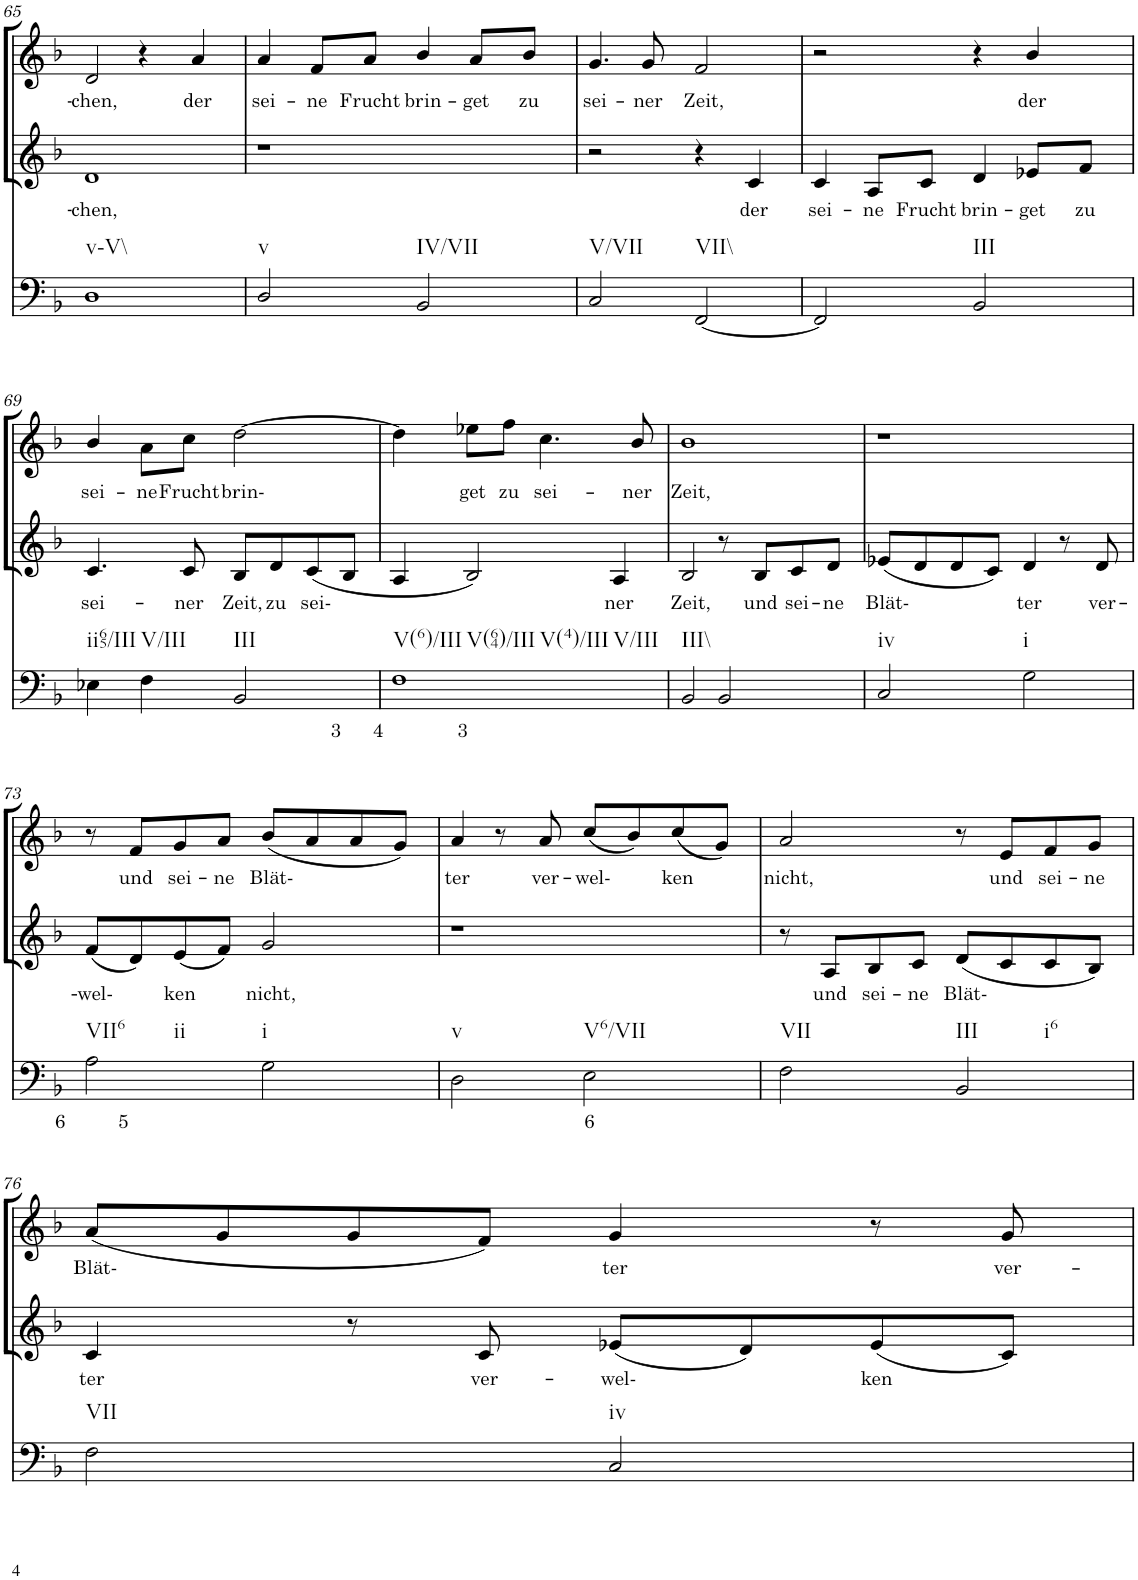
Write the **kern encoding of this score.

**kern	**text	**kern	**text	**kern	**text
*part3	*part3	*part2	*part2	*part1	*part1
*staff3	*staff3	*staff2	*staff2	*staff1	*staff1
*I"Continuo	*	*I"Alto	*	*I"Soprano	*
!!LO:PB:g=z
*clefF4	*	*clefG2	*	*clefG2	*
*k[b-]	*	*k[b-]	*	*k[b-]	*
*M2/2	*	*M2/2	*	*M2/2	*
=65	=65	=65	=65	=65	=65
!LO:TX:b:t=v\\-V\\	!	!	!	!	!
!	!	!	!LO:LY:b	!	!LO:LY:b
1D	.	1d	chen,	2d/	chen,
.	.	.	.	4r	.
!	!	!	!	!	!LO:LY:b
.	.	.	.	4a/	der
=66	=66	=66	=66	=66	=66
!LO:TX:b:t=v	!	!	!	!	!
!	!	!	!	!	!LO:LY:b
2D/	.	1r	.	4a/	sei-
!	!	!	!	!	!LO:LY:b
.	.	.	.	8f/L	ne
!	!	!	!	!	!LO:LY:b
.	.	.	.	8a/J	Frucht
!LO:TX:b:t=IV/VII	!	!	!	!	!
!	!	!	!	!	!LO:LY:b
2BB-/	.	.	.	4b-/	brin-
!	!	!	!	!	!LO:LY:b
.	.	.	.	8a/L	get
!	!	!	!	!	!LO:LY:b
.	.	.	.	8b-/J	zu
=67	=67	=67	=67	=67	=67
!LO:TX:b:t=V/VII	!	!	!	!	!
!	!	!	!	!	!LO:LY:b
2C/	.	2r	.	4.g/	sei-
!	!	!	!	!	!LO:LY:b
.	.	.	.	8g/	ner
!LO:TX:b:t=VII\\	!	!	!	!	!
!	!	!	!	!	!LO:LY:b
[2FF/	.	4r	.	2f/	Zeit,
!	!	!	!LO:LY:b	!	!
.	.	4c/	der	.	.
=68	=68	=68	=68	=68	=68
!	!	!	!LO:LY:b	!	!
2FF/]	.	4c/	sei-	2r	.
!	!	!	!LO:LY:b	!	!
.	.	8A/L	ne	.	.
!	!	!	!LO:LY:b	!	!
.	.	8c/J	Frucht	.	.
!LO:TX:b:t=III	!	!	!	!	!
!	!	!	!LO:LY:b	!	!
2BB-/	.	4d/	brin-	4r	.
!	!	!	!LO:LY:b	!	!LO:LY:b
.	.	8e-X/L	get	4b-/	der
!	!	!	!LO:LY:b	!	!
.	.	8f/J	zu	.	.
!!LO:LB:g=z
=69	=69	=69	=69	=69	=69
!LO:TX:b:t=ii65/III	!	!	!	!	!
!	!	!	!LO:LY:b	!	!LO:LY:b
4E-X\	.	4.c/	sei-	4b-/	sei-
!LO:TX:b:t=V/III	!	!	!	!	!
!	!	!	!	!	!LO:LY:b
4F\	.	.	.	8a\L	ne
!	!	!	!LO:LY:b	!	!LO:LY:b
.	.	8c/	ner	8cc\J	Frucht
!LO:TX:b:t=III	!	!	!	!	!
!	!	!	!LO:LY:b	!	!LO:LY:b
2BB-/	.	8B-/L	Zeit,	[2dd\	brin-
!	!	!	!LO:LY:b	!	!
.	.	8d/	zu	.	.
!	!	!	!LO:LY:b	!	!
.	.	(8c/	sei-	.	.
.	.	8B-/J	.	.	.
=70	=70	=70	=70	=70	=70
!LO:TX:b:t=V(6)/III	!	!	!	!	!
!LO:TX:b:t=V(64)/III	!	!	!	!	!
!LO:TX:b:t=V(4)/III	!	!	!	!	!
!LO:TX:b:t=V/III	!	!	!	!	!
!	!LO:LY:b	!	!	!	!
1F	3 4 3	4A/	.	4dd\]	.
!	!	!	!	!	!LO:LY:b
.	.	2B-/)	.	8ee-X\L	get
!	!	!	!	!	!LO:LY:b
.	.	.	.	8ff\J	zu
!	!	!	!	!	!LO:LY:b
.	.	.	.	4.cc\	sei-
!	!	!	!LO:LY:b	!	!
.	.	4A/	ner	.	.
!	!	!	!	!	!LO:LY:b
.	.	.	.	8b-/	ner
=71	=71	=71	=71	=71	=71
!LO:TX:b:t=III\\	!	!	!	!	!
!	!	!	!LO:LY:b	!	!LO:LY:b
2BB-/	.	2B-/	Zeit,	1b-	Zeit,
2BB-/	.	8r	.	.	.
!	!	!	!LO:LY:b	!	!
.	.	8B-/L	und	.	.
!	!	!	!LO:LY:b	!	!
.	.	8c/	sei-	.	.
!	!	!	!LO:LY:b	!	!
.	.	8d/J	ne	.	.
=72	=72	=72	=72	=72	=72
!LO:TX:b:t=iv	!	!	!	!	!
!	!	!	!LO:LY:b	!	!
2C/	.	(8e-X/L	Blät-	1r	.
.	.	8d/	.	.	.
.	.	8d/	.	.	.
.	.	8c/J)	.	.	.
!LO:TX:b:t=i	!	!	!	!	!
!	!	!	!LO:LY:b	!	!
2G\	.	4d/	ter	.	.
.	.	8r	.	.	.
!	!	!	!LO:LY:b	!	!
.	.	8d/	ver-	.	.
!!LO:LB:g=z
=73	=73	=73	=73	=73	=73
!LO:TX:b:t=VII6	!	!	!	!	!
!LO:TX:b:t=ii	!	!	!	!	!
!	!LO:LY:b	!	!LO:LY:b	!	!
2A\	6 5	(8f/L	wel-	8r	.
!	!	!	!	!	!LO:LY:b
.	.	8d/)	.	8f/L	und
!	!	!	!LO:LY:b	!	!LO:LY:b
.	.	(8e/	ken	8g/	sei-
!	!	!	!	!	!LO:LY:b
.	.	8f/J)	.	8a/J	ne
!LO:TX:b:t=i	!	!	!	!	!
!	!	!	!LO:LY:b	!	!LO:LY:b
2G\	.	2g/	nicht,	(8b-/L	Blät-
.	.	.	.	8a/	.
.	.	.	.	8a/	.
.	.	.	.	8g/J)	.
=74	=74	=74	=74	=74	=74
!LO:TX:b:t=v	!	!	!	!	!
!	!	!	!	!	!LO:LY:b
2D\	.	1r	.	4a/	ter
.	.	.	.	8r	.
!	!	!	!	!	!LO:LY:b
.	.	.	.	8a/	ver-
!LO:TX:b:t=V6/VII	!	!	!	!	!
!	!LO:LY:b	!	!	!	!LO:LY:b
2E\	6	.	.	(8cc/L	wel-
.	.	.	.	8b-/)	.
!	!	!	!	!	!LO:LY:b
.	.	.	.	(8cc/	ken
.	.	.	.	8g/J)	.
=75	=75	=75	=75	=75	=75
!LO:TX:b:t=VII	!	!	!	!	!
!	!	!	!	!	!LO:LY:b
2F\	.	8r	.	2a/	nicht,
!	!	!	!LO:LY:b	!	!
.	.	8A/L	und	.	.
!	!	!	!LO:LY:b	!	!
.	.	8B-/	sei-	.	.
!	!	!	!LO:LY:b	!	!
.	.	8c/J	ne	.	.
!LO:TX:b:t=III	!	!	!	!	!
!LO:TX:b:t=i6	!	!	!	!	!
!	!	!	!LO:LY:b	!	!
2BB-/	.	(8d/L	Blät-	8r	.
!	!	!	!	!	!LO:LY:b
.	.	8c/	.	8e/L	und
!	!	!	!	!	!LO:LY:b
.	.	8c/	.	8f/	sei-
!	!	!	!	!	!LO:LY:b
.	.	8B-/J)	.	8g/J	ne
!!LO:LB:g=z
=76	=76	=76	=76	=76	=76
!LO:TX:b:t=VII	!	!	!	!	!
!	!	!	!LO:LY:b	!	!LO:LY:b
2F\	.	4c/	ter	(8a/L	Blät-
.	.	.	.	8g/	.
.	.	8r	.	8g/	.
!	!	!	!LO:LY:b	!	!
.	.	8c/	ver-	8f/J)	.
!LO:TX:b:t=iv	!	!	!	!	!
!	!	!	!LO:LY:b	!	!LO:LY:b
2C/	.	(8e-X/L	wel-	4g/	ter
.	.	8d/)	.	.	.
!	!	!	!LO:LY:b	!	!
.	.	(8e-/	ken	8r	.
!	!	!	!	!	!LO:LY:b
.	.	8c/J)	.	8g/	ver-
=	=	=	=	=	=
*-	*-	*-	*-	*-	*-
